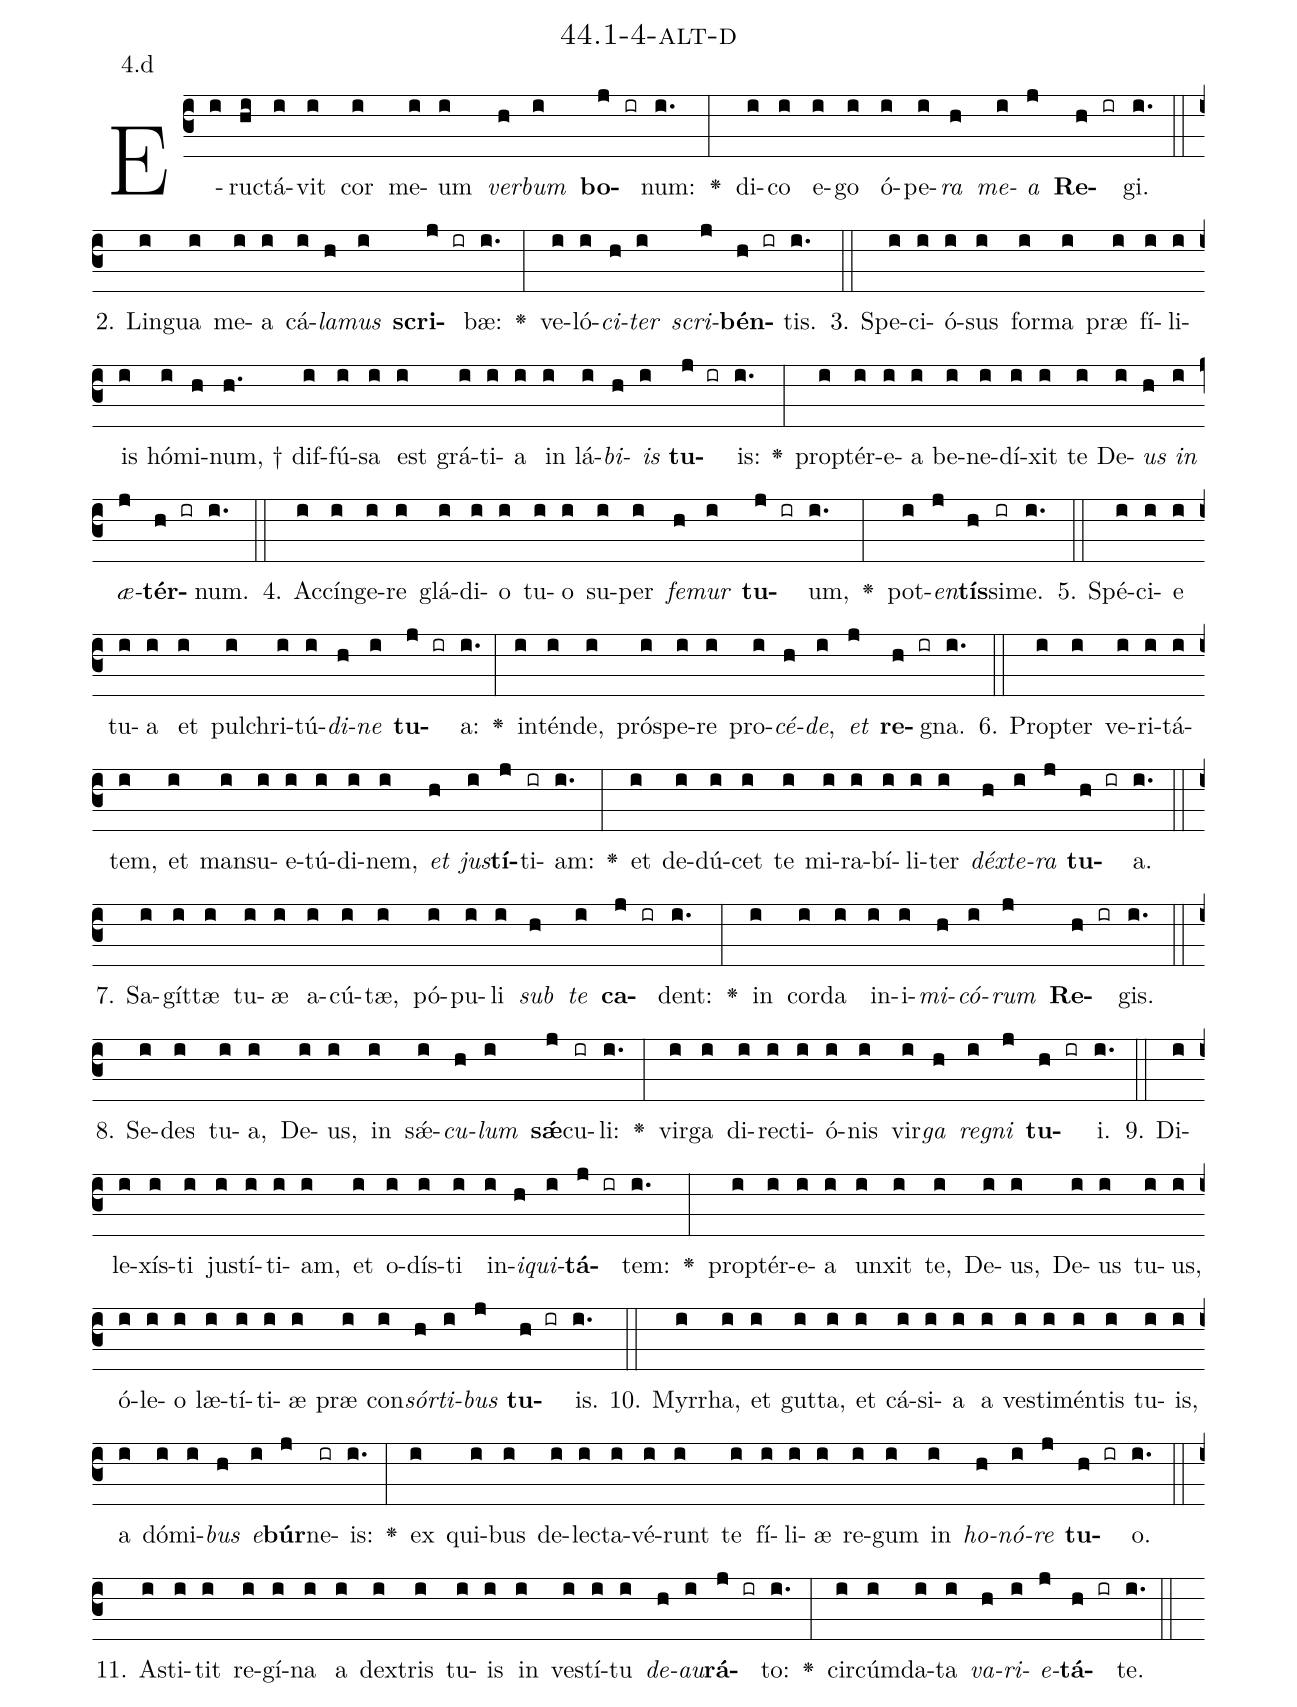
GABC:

name: 44.1-4-alt-d;
annotation: 4.d;
%%
(c3)E(i)ruc(hi)tá(i)vit(i) cor(i) me(i)um(i) <i>ver</i>(h)<i>bum</i>(i) <b>bo</b>(j ir)num:(i.) <v>\greheightstar</v>(:) di(i)co(i) e(i)go(i) ó(i)pe(i)<i>ra</i>(h) <i>me</i>(i)<i>a</i>(j) <b>Re</b>(h ir)gi.(i.) (::)
2. Lin(i)gua(i) me(i)a(i) cá(i)<i>la</i>(h)<i>mus</i>(i) <b>scri</b>(j ir)bæ:(i.) <v>\greheightstar</v>(:) ve(i)ló(i)<i>ci</i>(h)<i>ter</i>(i) <i>scri</i>(j)<b>bén</b>(h ir)tis.(i.) (::)
3. Spe(i)ci(i)ó(i)sus(i) for(i)ma(i) præ(i) fí(i)li(i)is(i) hó(i)mi(h)num, †(h.) dif(i)fú(i)sa(i) est(i) grá(i)ti(i)a(i) in(i) lá(i)<i>bi</i>(h)<i>is</i>(i) <b>tu</b>(j ir)is:(i.) <v>\greheightstar</v>(:) prop(i)tér(i)e(i)a(i) be(i)ne(i)dí(i)xit(i) te(i) De(i)<i>us</i>(h) <i>in</i>(i) <i>æ</i>(j)<b>tér</b>(h ir)num.(i.) (::)
4. Ac(i)cín(i)ge(i)re(i) glá(i)di(i)o(i) tu(i)o(i) su(i)per(i) <i>fe</i>(h)<i>mur</i>(i) <b>tu</b>(j ir)um,(i.) <v>\greheightstar</v>(:) pot(i)<i>en</i>(j)<b>tís</b>(h)si(ir)me.(i.) (::)
5. Spé(i)ci(i)e(i) tu(i)a(i) et(i) pul(i)chri(i)tú(i)<i>di</i>(h)<i>ne</i>(i) <b>tu</b>(j ir)a:(i.) <v>\greheightstar</v>(:) in(i)tén(i)de,(i) pró(i)spe(i)re(i) pro(i)<i>cé</i>(h)<i>de</i>,(i) <i>et</i>(j) <b>re</b>(h ir)gna.(i.) (::)
6. Prop(i)ter(i) ve(i)ri(i)tá(i)tem,(i) et(i) man(i)su(i)e(i)tú(i)di(i)nem,(i) <i>et</i>(h) <i>jus</i>(i)<b>tí</b>(j)ti(ir)am:(i.) <v>\greheightstar</v>(:) et(i) de(i)dú(i)cet(i) te(i) mi(i)ra(i)bí(i)li(i)ter(i) <i>déx</i>(h)<i>te</i>(i)<i>ra</i>(j) <b>tu</b>(h ir)a.(i.) (::)
7. Sa(i)gít(i)tæ(i) tu(i)æ(i) a(i)cú(i)tæ,(i) pó(i)pu(i)li(i) <i>sub</i>(h) <i>te</i>(i) <b>ca</b>(j ir)dent:(i.) <v>\greheightstar</v>(:) in(i) cor(i)da(i) in(i)i(i)<i>mi</i>(h)<i>có</i>(i)<i>rum</i>(j) <b>Re</b>(h ir)gis.(i.) (::)
8. Se(i)des(i) tu(i)a,(i) De(i)us,(i) in(i) sǽ(i)<i>cu</i>(h)<i>lum</i>(i) <b>sǽ</b>(j)cu(ir)li:(i.) <v>\greheightstar</v>(:) vir(i)ga(i) di(i)rec(i)ti(i)ó(i)nis(i) vir(i)<i>ga</i>(h) <i>re</i>(i)<i>gni</i>(j) <b>tu</b>(h ir)i.(i.) (::)
9. Di(i)le(i)xís(i)ti(i) jus(i)tí(i)ti(i)am,(i) et(i) o(i)dís(i)ti(i) in(i)<i>i</i>(h)<i>qui</i>(i)<b>tá</b>(j ir)tem:(i.) <v>\greheightstar</v>(:) prop(i)tér(i)e(i)a(i) un(i)xit(i) te,(i) De(i)us,(i) De(i)us(i) tu(i)us,(i) ó(i)le(i)o(i) læ(i)tí(i)ti(i)æ(i) præ(i) con(i)<i>sór</i>(h)<i>ti</i>(i)<i>bus</i>(j) <b>tu</b>(h ir)is.(i.) (::)
10. Myr(i)rha,(i) et(i) gut(i)ta,(i) et(i) cá(i)si(i)a(i) a(i) ves(i)ti(i)mén(i)tis(i) tu(i)is,(i) a(i) dó(i)mi(i)<i>bus</i>(h) <i>e</i>(i)<b>búr</b>(j)ne(ir)is:(i.) <v>\greheightstar</v>(:) ex(i) qui(i)bus(i) de(i)lec(i)ta(i)vé(i)runt(i) te(i) fí(i)li(i)æ(i) re(i)gum(i) in(i) <i>ho</i>(h)<i>nó</i>(i)<i>re</i>(j) <b>tu</b>(h ir)o.(i.) (::)
11. A(i)sti(i)tit(i) re(i)gí(i)na(i) a(i) dex(i)tris(i) tu(i)is(i) in(i) ves(i)tí(i)tu(i) <i>de</i>(h)<i>au</i>(i)<b>rá</b>(j ir)to:(i.) <v>\greheightstar</v>(:) cir(i)cúm(i)da(i)ta(i) <i>va</i>(h)<i>ri</i>(i)<i>e</i>(j)<b>tá</b>(h ir)te.(i.) (::)
